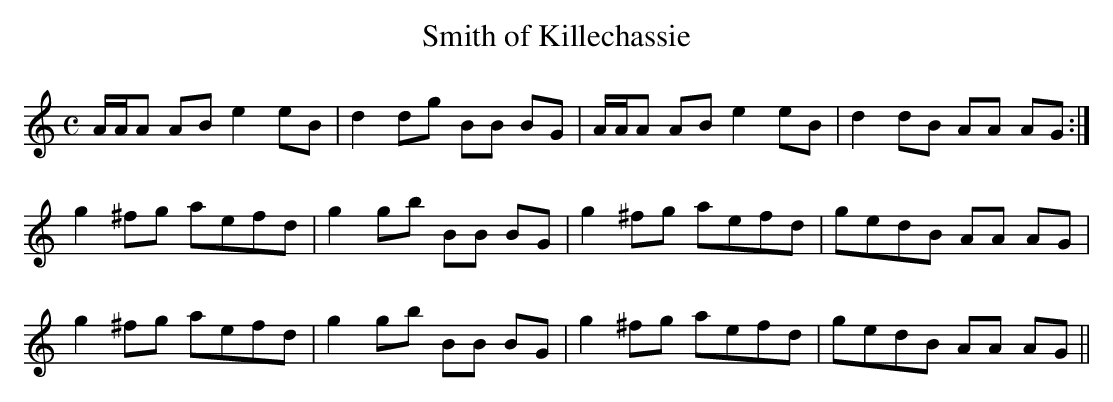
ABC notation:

X:1
T:Smith of Killechassie
M:C
L:1/8
K:Amin
A/A/A AB e2 eB|d2 dg BB BG|A/A/A AB e2 eB|d2 dB AA AG:|
g2 ^fg aefd|g2 gb BB BG|g2 ^fg aefd|gedB AA AG|
g2 ^fg aefd|g2 gb BB BG|g2 ^fg aefd|gedB AA AG||
